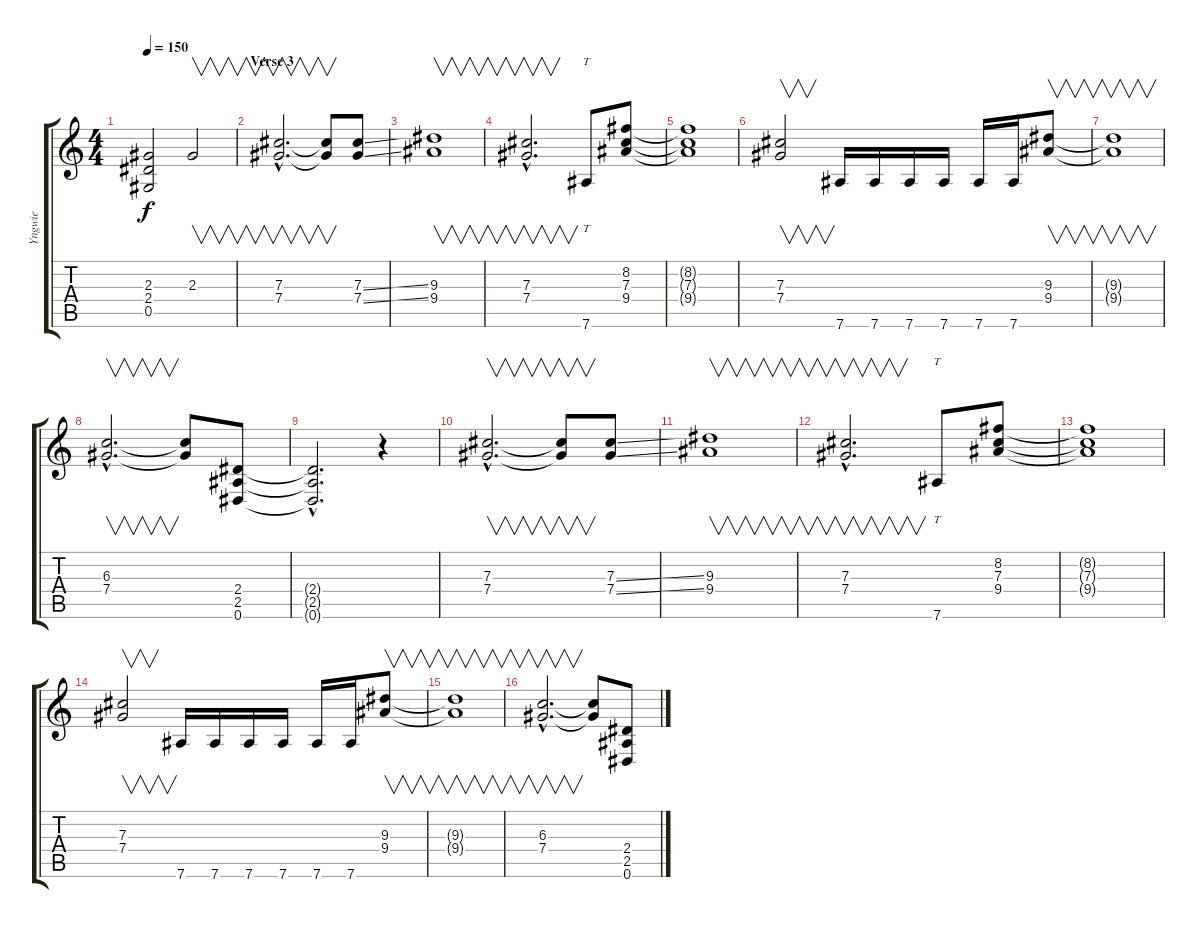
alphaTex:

\track ("Yngwie" "Yngwie") {instrument distortionguitar}
\staff {score tabs}
\tuning (Eb4 Bb3 Gb3 Db3 Ab2 Eb2) {hide}
\ts (4 4)
\tempo 150
\clef g2
\ks c
(2.3 2.4 0.5).2{dy f} 2.3.2{v} |
\section ("" "Verse 3")
(7.3{hac} 7.4{hac}).2{v d} (7.3{t} 7.4{t}).8{v} (7.3{ss} 7.4{ss}).8 |
(9.3 9.4).1{v} |
(7.3{hac} 7.4{hac}).2{v d} 7.6.8{tt} (8.2 7.3 9.4).8 |
(8.2{t} 7.3{t} 9.4{t}).1 |
(7.3 7.4).2{v} 7.6.16 7.6.16 7.6.16 7.6.16 7.6.16 7.6.16 (9.3 9.4).8{v} |
(9.3{t} 9.4{t}).1{v} |
(6.3{hac} 7.4{hac}).2{v d} (6.3{t} 7.4{t}).8 (2.4 2.5 0.6).8 |
(2.4{hac t} 2.5{hac t} 0.6{hac t}).2{d} r.4 |
(7.3{hac} 7.4{hac}).2{v d} (7.3{t} 7.4{t}).8{v} (7.3{ss} 7.4{ss}).8 |
(9.3 9.4).1{v} |
(7.3{hac} 7.4{hac}).2{v d} 7.6.8{tt} (8.2 7.3 9.4).8 |
(8.2{t} 7.3{t} 9.4{t}).1 |
(7.3 7.4).2{v} 7.6.16 7.6.16 7.6.16 7.6.16 7.6.16 7.6.16 (9.3 9.4).8{v} |
(9.3{t} 9.4{t}).1{v} |
(6.3{hac} 7.4{hac}).2{v d} (6.3{t} 7.4{t}).8 (2.4 2.5 0.6).8
